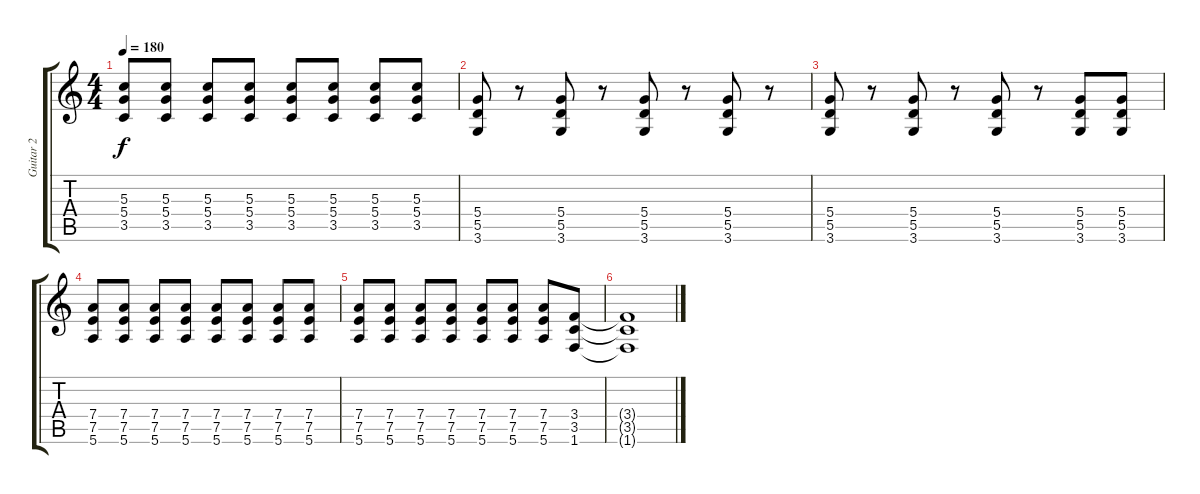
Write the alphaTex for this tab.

\track ("Guitar 2" "Guitar 2") {instrument distortionguitar}
\staff {score tabs}
\tuning (E4 B3 G3 D3 A2 E2) {hide}
\ts (4 4)
\tempo 180
\clef g2
\ks c
(5.3 5.4 3.5).8{dy f} (5.3 5.4 3.5).8 (5.3 5.4 3.5).8 (5.3 5.4 3.5).8 (5.3 5.4 3.5).8 (5.3 5.4 3.5).8 (5.3 5.4 3.5).8 (5.3 5.4 3.5).8 |
(5.4 5.5 3.6).8 r.8 (5.4 5.5 3.6).8 r.8 (5.4 5.5 3.6).8 r.8 (5.4 5.5 3.6).8 r.8 |
(5.4 5.5 3.6).8 r.8 (5.4 5.5 3.6).8 r.8 (5.4 5.5 3.6).8 r.8 (5.4 5.5 3.6).8 (5.4 5.5 3.6).8 |
(7.4 7.5 5.6).8 (7.4 7.5 5.6).8 (7.4 7.5 5.6).8 (7.4 7.5 5.6).8 (7.4 7.5 5.6).8 (7.4 7.5 5.6).8 (7.4 7.5 5.6).8 (7.4 7.5 5.6).8 |
(7.4 7.5 5.6).8 (7.4 7.5 5.6).8 (7.4 7.5 5.6).8 (7.4 7.5 5.6).8 (7.4 7.5 5.6).8 (7.4 7.5 5.6).8 (7.4 7.5 5.6).8 (3.4 3.5 1.6).8 |
(3.4{t} 3.5{t} 1.6{t}).1
